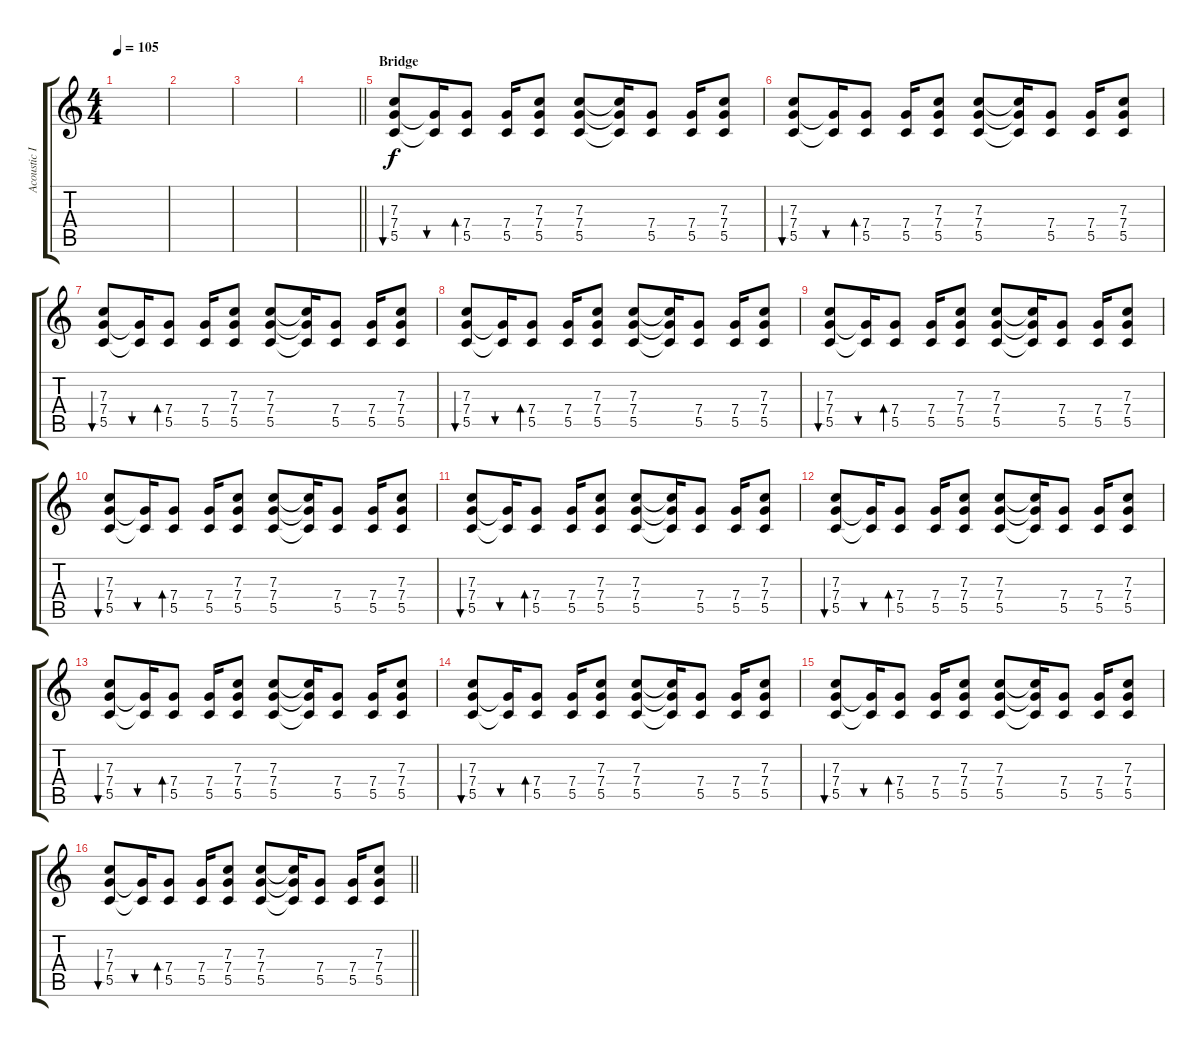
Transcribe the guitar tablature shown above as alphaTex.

\track ("Acoustic II" "Acoustic I") {instrument acousticguitarsteel}
\staff {score tabs}
\tuning (D4 A3 F3 C3 G2 C2) {hide}
\ts (4 4)
\tempo 105
\clef g2
\ks c
|
|
|
\barLineRight lightlight
|
\section ("" "Bridge")
(7.3 7.4 5.5).8{bu 60} (7.4{t} 5.5{t}).16{bu 60} (7.4 5.5).8{bd 60} (7.4 5.5).16 (7.3 7.4 5.5).8 (7.3 7.4 5.5).8 (7.3{t} 7.4{t} 5.5{t}).16 (7.4 5.5).8 (7.4 5.5).16 (7.3 7.4 5.5).8 |
(7.3 7.4 5.5).8{bu 60} (7.4{t} 5.5{t}).16{bu 60} (7.4 5.5).8{bd 60} (7.4 5.5).16 (7.3 7.4 5.5).8 (7.3 7.4 5.5).8 (7.3{t} 7.4{t} 5.5{t}).16 (7.4 5.5).8 (7.4 5.5).16 (7.3 7.4 5.5).8 |
(7.3 7.4 5.5).8{bu 60} (7.4{t} 5.5{t}).16{bu 60} (7.4 5.5).8{bd 60} (7.4 5.5).16 (7.3 7.4 5.5).8 (7.3 7.4 5.5).8 (7.3{t} 7.4{t} 5.5{t}).16 (7.4 5.5).8 (7.4 5.5).16 (7.3 7.4 5.5).8 |
(7.3 7.4 5.5).8{bu 60} (7.4{t} 5.5{t}).16{bu 60} (7.4 5.5).8{bd 60} (7.4 5.5).16 (7.3 7.4 5.5).8 (7.3 7.4 5.5).8 (7.3{t} 7.4{t} 5.5{t}).16 (7.4 5.5).8 (7.4 5.5).16 (7.3 7.4 5.5).8 |
(7.3 7.4 5.5).8{bu 60} (7.4{t} 5.5{t}).16{bu 60} (7.4 5.5).8{bd 60} (7.4 5.5).16 (7.3 7.4 5.5).8 (7.3 7.4 5.5).8 (7.3{t} 7.4{t} 5.5{t}).16 (7.4 5.5).8 (7.4 5.5).16 (7.3 7.4 5.5).8 |
(7.3 7.4 5.5).8{bu 60} (7.4{t} 5.5{t}).16{bu 60} (7.4 5.5).8{bd 60} (7.4 5.5).16 (7.3 7.4 5.5).8 (7.3 7.4 5.5).8 (7.3{t} 7.4{t} 5.5{t}).16 (7.4 5.5).8 (7.4 5.5).16 (7.3 7.4 5.5).8 |
(7.3 7.4 5.5).8{bu 60} (7.4{t} 5.5{t}).16{bu 60} (7.4 5.5).8{bd 60} (7.4 5.5).16 (7.3 7.4 5.5).8 (7.3 7.4 5.5).8 (7.3{t} 7.4{t} 5.5{t}).16 (7.4 5.5).8 (7.4 5.5).16 (7.3 7.4 5.5).8 |
(7.3 7.4 5.5).8{bu 60} (7.4{t} 5.5{t}).16{bu 60} (7.4 5.5).8{bd 60} (7.4 5.5).16 (7.3 7.4 5.5).8 (7.3 7.4 5.5).8 (7.3{t} 7.4{t} 5.5{t}).16 (7.4 5.5).8 (7.4 5.5).16 (7.3 7.4 5.5).8 |
(7.3 7.4 5.5).8{bu 60} (7.4{t} 5.5{t}).16{bu 60} (7.4 5.5).8{bd 60} (7.4 5.5).16 (7.3 7.4 5.5).8 (7.3 7.4 5.5).8 (7.3{t} 7.4{t} 5.5{t}).16 (7.4 5.5).8 (7.4 5.5).16 (7.3 7.4 5.5).8 |
(7.3 7.4 5.5).8{bu 60} (7.4{t} 5.5{t}).16{bu 60} (7.4 5.5).8{bd 60} (7.4 5.5).16 (7.3 7.4 5.5).8 (7.3 7.4 5.5).8 (7.3{t} 7.4{t} 5.5{t}).16 (7.4 5.5).8 (7.4 5.5).16 (7.3 7.4 5.5).8 |
(7.3 7.4 5.5).8{bu 60} (7.4{t} 5.5{t}).16{bu 60} (7.4 5.5).8{bd 60} (7.4 5.5).16 (7.3 7.4 5.5).8 (7.3 7.4 5.5).8 (7.3{t} 7.4{t} 5.5{t}).16 (7.4 5.5).8 (7.4 5.5).16 (7.3 7.4 5.5).8 |
\barLineRight lightlight
(7.3 7.4 5.5).8{bu 60} (7.4{t} 5.5{t}).16{bu 60} (7.4 5.5).8{bd 60} (7.4 5.5).16 (7.3 7.4 5.5).8 (7.3 7.4 5.5).8 (7.3{t} 7.4{t} 5.5{t}).16 (7.4 5.5).8 (7.4 5.5).16 (7.3 7.4 5.5).8
